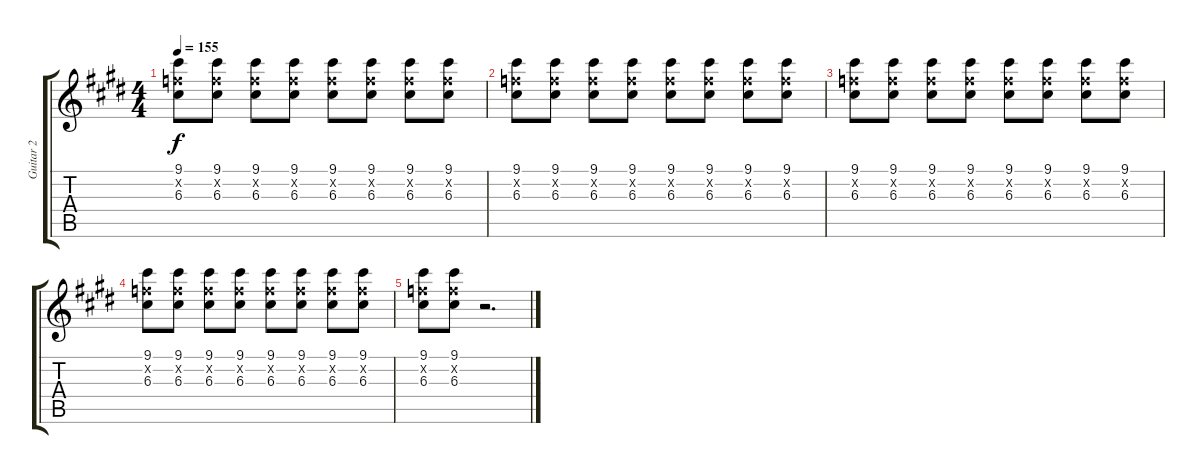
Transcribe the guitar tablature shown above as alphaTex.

\track ("Guitar 2" "Guitar 2") {instrument overdrivenguitar}
\staff {score tabs}
\tuning (E4 B3 G3 D3 A2 E2) {hide}
\ts (4 4)
\tempo 155
\clef g2
\ks e
(9.1 6.2{x} 6.3).8{dy f} (9.1 6.2{x} 6.3).8 (9.1 6.2{x} 6.3).8 (9.1 6.2{x} 6.3).8 (9.1 6.2{x} 6.3).8 (9.1 6.2{x} 6.3).8 (9.1 6.2{x} 6.3).8 (9.1 6.2{x} 6.3).8 |
(9.1 6.2{x} 6.3).8 (9.1 6.2{x} 6.3).8 (9.1 6.2{x} 6.3).8 (9.1 6.2{x} 6.3).8 (9.1 6.2{x} 6.3).8 (9.1 6.2{x} 6.3).8 (9.1 6.2{x} 6.3).8 (9.1 6.2{x} 6.3).8 |
(9.1 6.2{x} 6.3).8 (9.1 6.2{x} 6.3).8 (9.1 6.2{x} 6.3).8 (9.1 6.2{x} 6.3).8 (9.1 6.2{x} 6.3).8 (9.1 6.2{x} 6.3).8 (9.1 6.2{x} 6.3).8 (9.1 6.2{x} 6.3).8 |
(9.1 6.2{x} 6.3).8 (9.1 6.2{x} 6.3).8 (9.1 6.2{x} 6.3).8 (9.1 6.2{x} 6.3).8 (9.1 6.2{x} 6.3).8 (9.1 6.2{x} 6.3).8 (9.1 6.2{x} 6.3).8 (9.1 6.2{x} 6.3).8 |
(9.1 6.2{x} 6.3).8 (9.1 6.2{x} 6.3).8 r.2{d}
